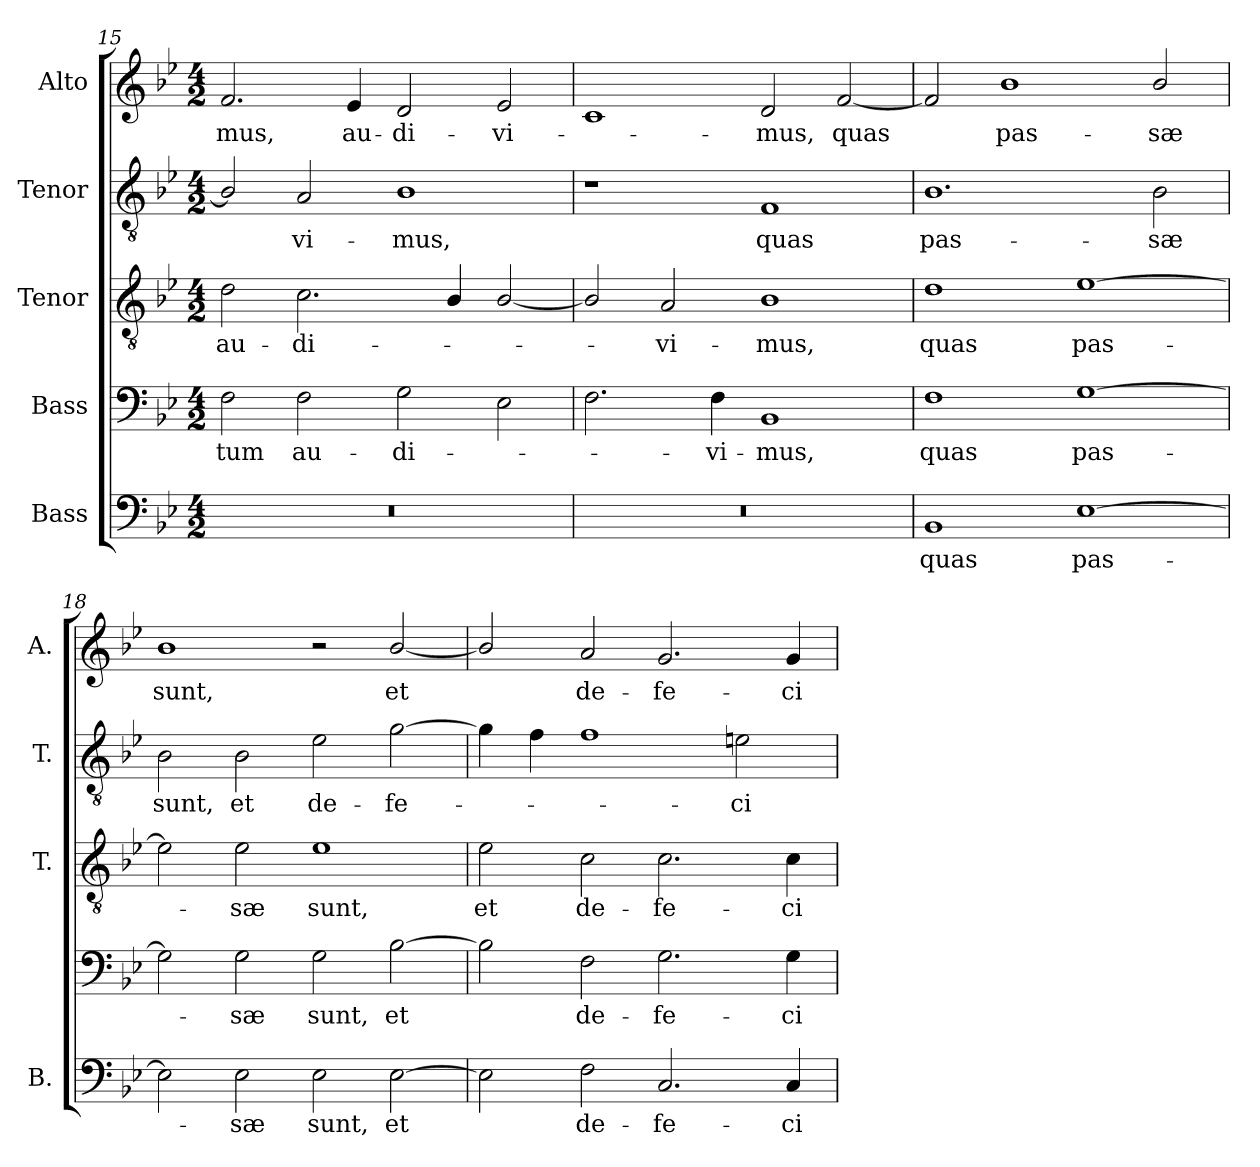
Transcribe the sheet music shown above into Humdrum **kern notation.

**kern	**text	**kern	**text	**kern	**text	**kern	**text	**kern	**text
*part5	*part5	*part4	*part4	*part3	*part3	*part2	*part2	*part1	*part1
*staff5	*staff5	*staff4	*staff4	*staff3	*staff3	*staff2	*staff2	*staff1	*staff1
*I"Bass	*	*I"Bass	*	*I"Tenor	*	*I"Tenor	*	*I"Alto	*
*I'B.	*	*	*	*I'T.	*	*I'T.	*	*I'A.	*
*clefF4	*	*clefF4	*	*clefGv2	*	*clefGv2	*	*clefG2	*
*	*	*	*	*ITrd7c12	*	*ITrd7c12	*	*	*
*k[b-e-]	*	*k[b-e-]	*	*k[b-e-]	*	*k[b-e-]	*	*k[b-e-]	*
*B-:	*	*B-:	*	*B-:	*	*B-:	*	*B-:	*
*M4/2	*	*M4/2	*	*M4/2	*	*M4/2	*	*M4/2	*
=15	=15	=15	=15	=15	=15	=15	=15	=15	=15
!LO:N:vis=1	!	!	!	!	!	!	!	!	!
!	!	!	!LO:LY:b:color=#000000	!	!	!	!	!	!
!	!	!	!	!	!LO:LY:b:color=#000000	!	!	!	!
!	!	!	!	!	!	!	!	!	!LO:LY:b:color=#000000
0r	.	2Fi\	-tum	2Di\	au-	2BB-i/]	.	2.fi/	-mus,
!	!	!	!LO:LY:b:color=#000000	!	!	!	!	!	!
!	!	!	!	!	!LO:LY:b:color=#000000	!	!	!	!
!	!	!	!	!	!	!	!LO:LY:b:color=#000000	!	!
.	.	2Fi\	au-	2.Ci\	-di-	2AAi/	-vi-	.	.
!	!	!	!	!	!	!	!	!	!LO:LY:b:color=#000000
.	.	.	.	.	.	.	.	4e-i/	au-
!	!	!	!LO:LY:b:color=#000000	!	!	!	!	!	!
!	!	!	!	!	!	!	!LO:LY:b:color=#000000	!	!
!	!	!	!	!	!	!	!	!	!LO:LY:b:color=#000000
.	.	2Gi\	-di-	.	.	1BB-i	-mus,	2di/	-di-
.	.	.	.	4BB-i/	.	.	.	.	.
!	!	!	!	!	!	!	!	!	!LO:LY:b:color=#000000
.	.	2E-i\	.	[2BB-i/	.	.	.	2e-i/	-vi-
!!LO:PB:g=z
=16	=16	=16	=16	=16	=16	=16	=16	=16	=16
!LO:N:vis=1	!	!	!	!	!	!	!	!	!
0r	.	2.Fi\	.	2BB-i/]	.	1r	.	1ci	.
!	!	!	!	!	!LO:LY:b:color=#000000	!	!	!	!
.	.	.	.	2AAi/	-vi-	.	.	.	.
!	!	!	!LO:LY:b:color=#000000	!	!	!	!	!	!
.	.	4Fi\	-vi-	.	.	.	.	.	.
!	!	!	!LO:LY:b:color=#000000	!	!	!	!	!	!
!	!	!	!	!	!LO:LY:b:color=#000000	!	!	!	!
!	!	!	!	!	!	!	!LO:LY:b:color=#000000	!	!
!	!	!	!	!	!	!	!	!	!LO:LY:b:color=#000000
.	.	1BB-i	-mus,	1BB-i	-mus,	1FFi	quas	2di/	-mus,
!	!	!	!	!	!	!	!	!	!LO:LY:b:color=#000000
.	.	.	.	.	.	.	.	[2fi/	quas
=17	=17	=17	=17	=17	=17	=17	=17	=17	=17
!	!LO:LY:b:color=#000000	!	!	!	!	!	!	!	!
!	!	!	!LO:LY:b:color=#000000	!	!	!	!	!	!
!	!	!	!	!	!LO:LY:b:color=#000000	!	!	!	!
!	!	!	!	!	!	!	!LO:LY:b:color=#000000	!	!
1BB-i	quas	1Fi	quas	1Di	quas	1.BB-i	pas-	2fi/]	.
!	!	!	!	!	!	!	!	!	!LO:LY:b:color=#000000
.	.	.	.	.	.	.	.	1b-i	pas-
!	!LO:LY:b:color=#000000	!	!	!	!	!	!	!	!
!	!	!	!LO:LY:b:color=#000000	!	!	!	!	!	!
!	!	!	!	!	!LO:LY:b:color=#000000	!	!	!	!
[1E-i	pas-	[1Gi	pas-	[1E-i	pas-	.	.	.	.
!	!	!	!	!	!	!	!LO:LY:b:color=#000000	!	!
!	!	!	!	!	!	!	!	!	!LO:LY:b:color=#000000
.	.	.	.	.	.	2BB-i\	-sæ	2b-i/	-sæ
=18	=18	=18	=18	=18	=18	=18	=18	=18	=18
!	!	!	!	!	!	!	!LO:LY:b:color=#000000	!	!
!	!	!	!	!	!	!	!	!	!LO:LY:b:color=#000000
2E-i\]	.	2Gi\]	.	2E-i\]	.	2BB-i\	sunt,	1b-i	sunt,
!	!LO:LY:b:color=#000000	!	!	!	!	!	!	!	!
!	!	!	!LO:LY:b:color=#000000	!	!	!	!	!	!
!	!	!	!	!	!LO:LY:b:color=#000000	!	!	!	!
!	!	!	!	!	!	!	!LO:LY:b:color=#000000	!	!
2E-i\	-sæ	2Gi\	-sæ	2E-i\	-sæ	2BB-i\	et	.	.
!	!LO:LY:b:color=#000000	!	!	!	!	!	!	!	!
!	!	!	!LO:LY:b:color=#000000	!	!	!	!	!	!
!	!	!	!	!	!LO:LY:b:color=#000000	!	!	!	!
!	!	!	!	!	!	!	!LO:LY:b:color=#000000	!	!
2E-i\	sunt,	2Gi\	sunt,	1E-i	sunt,	2E-i\	de-	2r	.
!	!LO:LY:b:color=#000000	!	!	!	!	!	!	!	!
!	!	!	!LO:LY:b:color=#000000	!	!	!	!	!	!
!	!	!	!	!	!	!	!LO:LY:b:color=#000000	!	!
!	!	!	!	!	!	!	!	!	!LO:LY:b:color=#000000
[2E-i\	et	[2B-i\	et	.	.	[2Gi\	-fe-	[2b-i/	et
=19	=19	=19	=19	=19	=19	=19	=19	=19	=19
!	!	!	!	!	!LO:LY:b:color=#000000	!	!	!	!
2E-i\]	.	2B-i\]	.	2E-i\	et	4Gi\]	.	2b-i/]	.
.	.	.	.	.	.	4Fi\	.	.	.
!	!LO:LY:b:color=#000000	!	!	!	!	!	!	!	!
!	!	!	!LO:LY:b:color=#000000	!	!	!	!	!	!
!	!	!	!	!	!LO:LY:b:color=#000000	!	!	!	!
!	!	!	!	!	!	!	!	!	!LO:LY:b:color=#000000
2Fi\	de-	2Fi\	de-	2Ci\	de-	1Fi	.	2ai/	de-
!	!LO:LY:b:color=#000000	!	!	!	!	!	!	!	!
!	!	!	!LO:LY:b:color=#000000	!	!	!	!	!	!
!	!	!	!	!	!LO:LY:b:color=#000000	!	!	!	!
!	!	!	!	!	!	!	!	!	!LO:LY:b:color=#000000
2.Ci/	-fe-	2.Gi\	-fe-	2.Ci\	-fe-	.	.	2.gi/	-fe-
!	!	!	!	!	!	!	!LO:LY:b:color=#000000	!	!
.	.	.	.	.	.	2Eni\	-ci-	.	.
!	!LO:LY:b:color=#000000	!	!	!	!	!	!	!	!
!	!	!	!LO:LY:b:color=#000000	!	!	!	!	!	!
!	!	!	!	!	!LO:LY:b:color=#000000	!	!	!	!
!	!	!	!	!	!	!	!	!	!LO:LY:b:color=#000000
4Ci/	-ci-	4Gi\	-ci-	4Ci\	-ci-	.	.	4gi/	-ci-
=	=	=	=	=	=	=	=	=	=
*-	*-	*-	*-	*-	*-	*-	*-	*-	*-
